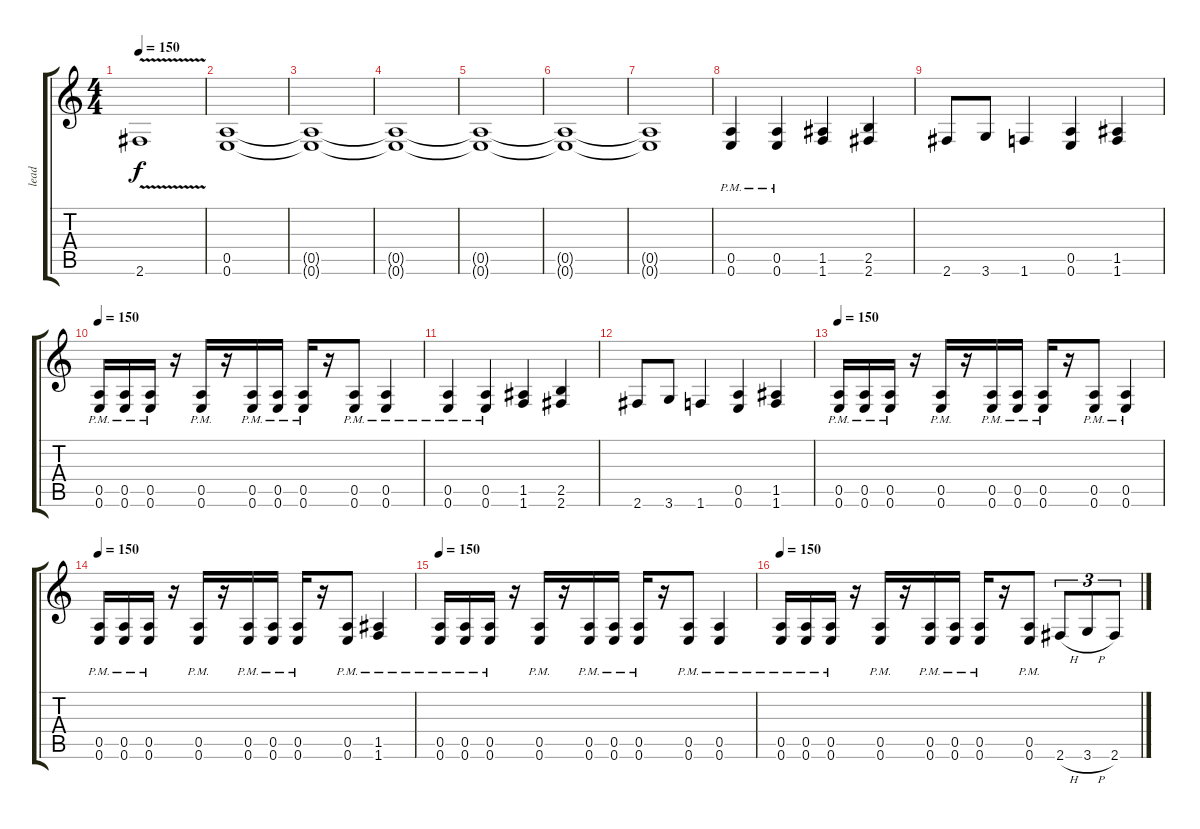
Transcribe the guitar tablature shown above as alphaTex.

\track ("lead" "lead") {instrument distortionguitar}
\staff {score tabs}
\tuning (E4 B3 G3 D3 A2 E2) {hide}
\ts (4 4)
\tempo 150
\clef g2
\ks c
2.6{v}.1{dy f} |
(0.5 0.6).1 |
(0.5{t} 0.6{t}).1 |
(0.5{t} 0.6{t}).1 |
(0.5{t} 0.6{t}).1 |
(0.5{t} 0.6{t}).1 |
(0.5{t} 0.6{t}).1 |
(0.5{pm} 0.6{pm}).4 (0.5{pm} 0.6{pm}).4 (1.5 1.6).4 (2.5 2.6).4 |
2.6.8 3.6.8 1.6.4 (0.5 0.6).4 (1.5 1.6).4 |
\tempo 150
(0.5{pm} 0.6).16 (0.5{pm} 0.6).16 (0.5{pm} 0.6).16 r.16 (0.5{pm} 0.6).16 r.16 (0.5{pm} 0.6).16 (0.5{pm} 0.6).16 (0.5{pm} 0.6).16 r.16 (0.5{pm} 0.6).8 (0.5{pm} 0.6).4 |
(0.5{pm} 0.6{pm}).4 (0.5{pm} 0.6{pm}).4 (1.5 1.6).4 (2.5 2.6).4 |
2.6.8 3.6.8 1.6.4 (0.5 0.6).4 (1.5 1.6).4 |
\tempo 150
(0.5{pm} 0.6).16 (0.5{pm} 0.6).16 (0.5{pm} 0.6).16 r.16 (0.5{pm} 0.6).16 r.16 (0.5{pm} 0.6).16 (0.5{pm} 0.6).16 (0.5{pm} 0.6).16 r.16 (0.5{pm} 0.6).8 (0.5{pm} 0.6).4 |
\tempo 150
(0.5{pm} 0.6).16 (0.5{pm} 0.6).16 (0.5{pm} 0.6).16 r.16 (0.5{pm} 0.6).16 r.16 (0.5{pm} 0.6).16 (0.5{pm} 0.6).16 (0.5{pm} 0.6).16 r.16 (0.5{pm} 0.6).8 (1.5{pm} 1.6).4 |
\tempo 150
(0.5{pm} 0.6).16 (0.5{pm} 0.6).16 (0.5{pm} 0.6).16 r.16 (0.5{pm} 0.6).16 r.16 (0.5{pm} 0.6).16 (0.5{pm} 0.6).16 (0.5{pm} 0.6).16 r.16 (0.5{pm} 0.6).8 (0.5{pm} 0.6).4 |
\tempo 150
(0.5{pm} 0.6).16 (0.5{pm} 0.6).16 (0.5{pm} 0.6).16 r.16 (0.5{pm} 0.6).16 r.16 (0.5{pm} 0.6).16 (0.5{pm} 0.6).16 (0.5{pm} 0.6).16 r.16 (0.5{pm} 0.6).8 2.6{h}.8{tu (3 2)} 3.6{h}.8{tu (3 2)} 2.6.8{tu (3 2)}
